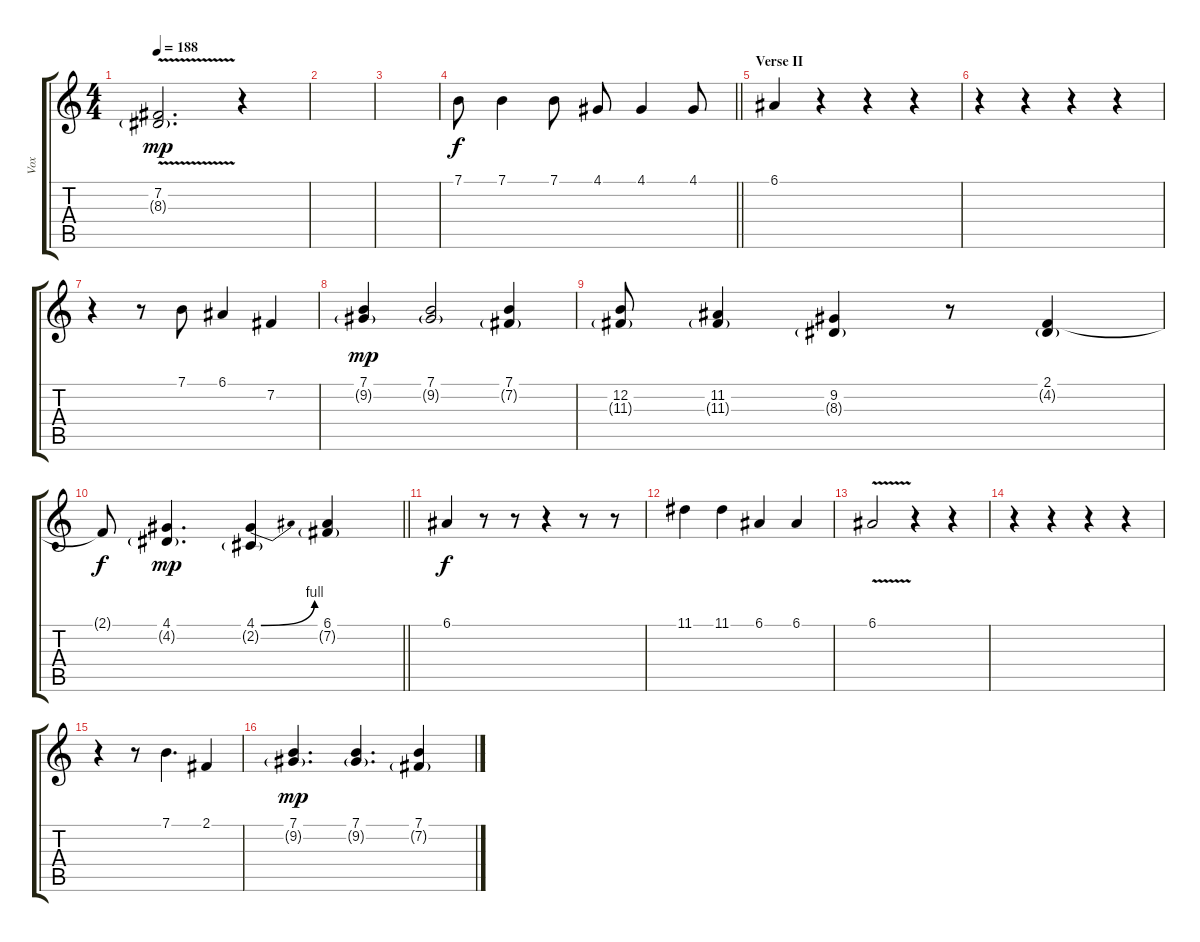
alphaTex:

\track ("Vox" "Vox") {instrument lead1square}
\staff {score tabs}
\tuning (E4 B3 G3 D3 A2 E2) {hide}
\ts (4 4)
\tempo 188
\clef g2
\ks c
(7.2{v} 8.3{g}).2{d dy mp} r.4 |
|
|
\barLineRight lightlight
7.1.8{dy f} 7.1.4 7.1.8 4.1.8 4.1.4 4.1.8 |
\section ("" "Verse II")
6.1.4 r.4 r.4 r.4 |
r.4 r.4 r.4 r.4 |
r.4 r.8 7.1.8 6.1.4 7.2.4 |
(7.1 9.2{g}).4{dy mp} (7.1 9.2{g}).2 (7.1 7.2{g}).4 |
(12.2 11.3{g}).8 (11.2 11.3{g}).4 (9.2 8.3{g}).4 r.8 (2.1 4.2{g}).4 |
\barLineRight lightlight
2.1{t}.8{dy f} (4.1 4.2{g}).4{d dy mp} (4.1{be (bend 0 0 60 4)} 2.2{g}).4 (6.1 7.2{g}).4 |
6.1.4{dy f} r.8 r.8 r.4 r.8 r.8 |
11.1.4 11.1.4 6.1.4 6.1.4 |
6.1{v}.2 r.4 r.4 |
r.4 r.4 r.4 r.4 |
r.4 r.8 7.1.4{d} 2.1.4 |
(7.1 9.2{g}).4{d dy mp} (7.1 9.2{g}).4{d} (7.1 7.2{g}).4
